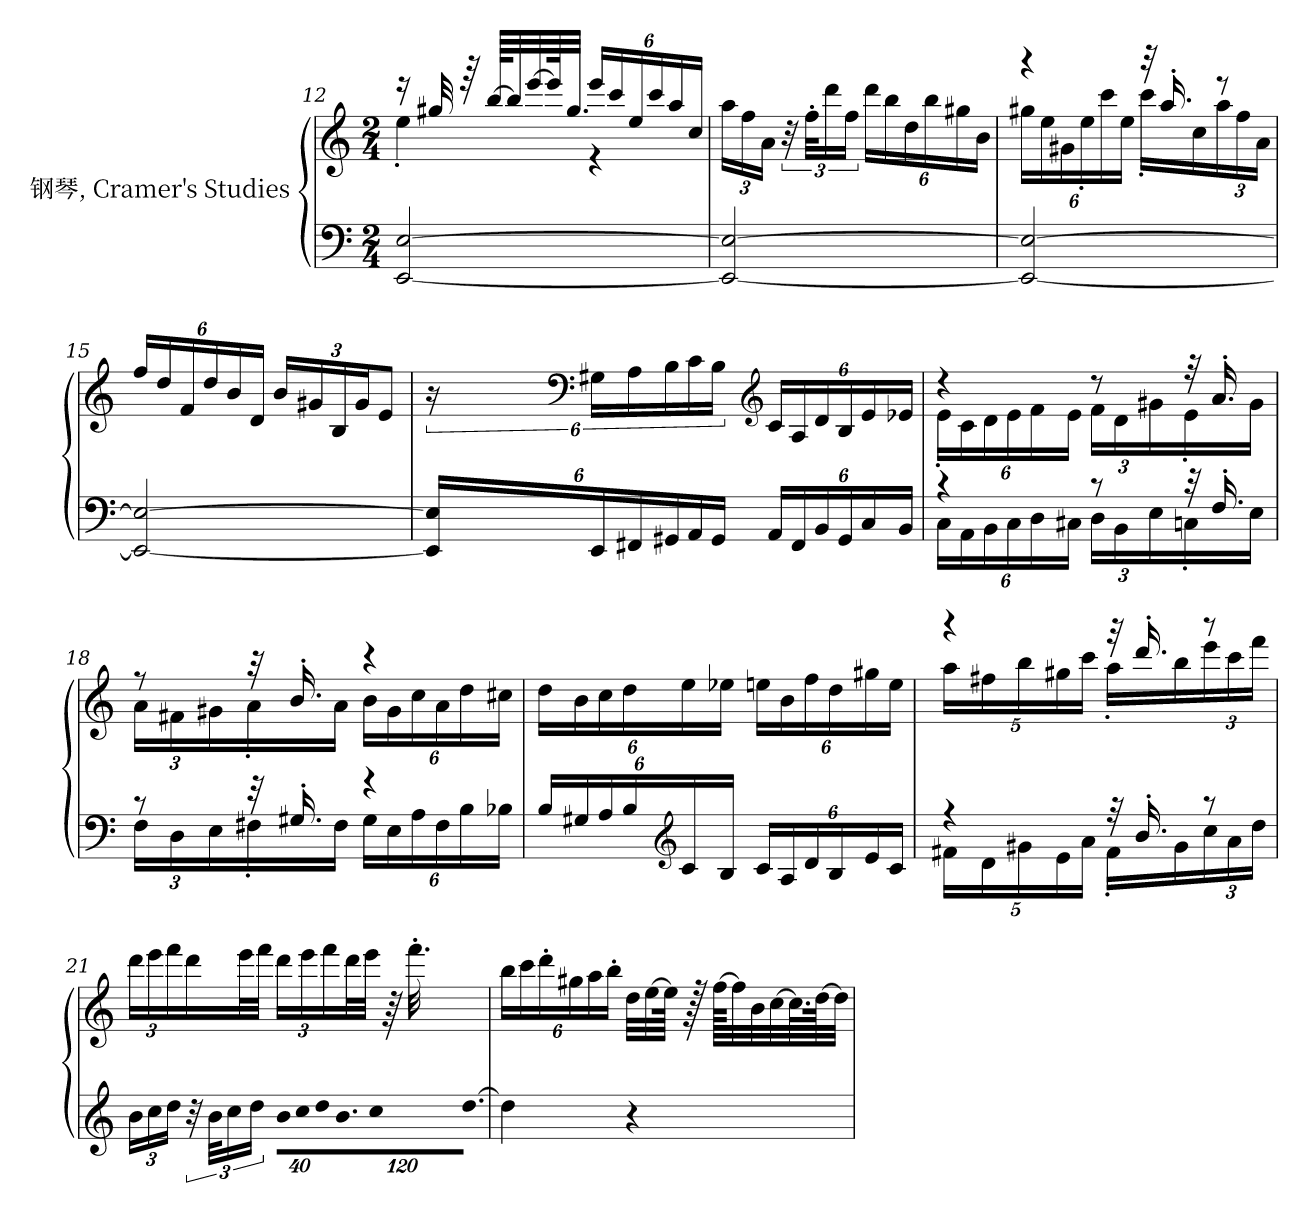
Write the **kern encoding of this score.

**kern	**kern
*part1	*part1
*staff2	*staff1
*I"钢琴, Cramer's Studies	*
!!LO:LB:g=z
*clefF4	*clefG2
*k[]	*k[]
*M2/4	*M2/4
=12	=12
*	*^
[2EE/ [2E/	16r	4ee'\
.	32gg#X/	.
.	64r	.
.	[64bb/KLLL	.
.	32bb/]	.
.	[32eee/	.
.	64eee/K]	.
.	32.gg#/JJJ	.
*	*Xbrackettup	*
.	24eee/LL	4r
.	24ccc/	.
.	24ee/	.
.	24ccc/	.
.	24aa/	.
.	24cc/JJ	.
*	*v	*v
=13	=13
2EE/_ 2E/_	24aa\LL
.	24ff\
.	24a\JJ
*	*brackettup
.	48r
.	48ff'\KLL
.	24ddd\
.	24ff\JJ
*	*Xbrackettup
.	24ddd\LL
.	24bb\
.	24dd\
.	24bb\
.	24gg#X\
.	24b\JJ
!!LO:PB:g=z
=14	=14
*	*^
2EE/_ 2E/_	4r	24gg#X\LL
.	.	24ee\
.	.	24g#X\
.	.	24ee'\
.	.	24ccc\
.	.	24ee\JJ
.	32r	16ccc'\LL
.	16.aa'/	.
.	.	16cc\
.	8r	24aa\
.	.	24ff\
.	.	24a\JJ
*	*v	*v
=15	=15
2EE/_ 2E/_	24ff/LL
.	24dd/
.	24f/
.	24dd/
.	24b/
.	24d/JJ
.	24b/LL
.	24g#X/
.	24B/
.	24g#/J
.	12e/J
=16	=16
*Xbrackettup	*brackettup
24EE/] 24E/]LL	24r
*	*clefF4
24EE/	24G#X\LL
24FF#X/	24A\
*	*Xbrackettup
24GG#X/	24B\
24AA/	24c\
24GG#/JJ	24B\JJ
*	*clefG2
24AA/LL	24c/LL
24FF#/	24A/
24BB/	24d/
24GG#/	24B/
24C/	24e/
24BB/JJ	24e-X/JJ
!!LO:LB:g=z
=17	=17
*^	*^
4r	24C\LL	4r	24e'\LL
.	24AA\	.	24c\
.	24BB\	.	24d\
.	24C\	.	24e\
.	24D\	.	24f\
.	24C#X\JJ	.	24e\JJ
8r	24D\LL	8r	24f\LL
.	24BB\	.	24d\
.	24E\	.	24g#X\
32r	16Cn'\	32r	16e'\
16.F'/	.	16.a'/	.
.	16E\JJ	.	16g#\JJ
=18	=18	=18	=18
8r	24F\LL	8r	24a\LL
.	24D\	.	24f#X\
.	24E\	.	24g#X\
32r	16F#X'\	32r	16a'\
16.G#X'/	.	16.b'/	.
.	16F#\JJ	.	16a\JJ
4r	24G#\LL	4r	24b\LL
.	24E\	.	24g#\
.	24A\	.	24cc\
.	24F#\	.	24a\
.	24B\	.	24dd\
.	24B-X\JJ	.	24cc#X\JJ
*v	*v	*	*
*	*v	*v
!!LO:LB:g=z
=19	=19
24B/LL	24dd\LL
24G#X/	24b\
24A/	24cc\
24B/	24dd\
*clefG2	*
24c/	24ee\
24B/JJ	24ee-X\JJ
24c/LL	24een\LL
24A/	24b\
24d/	24ff\
24B/	24dd\
24e/	24gg#X\
24c/JJ	24ee\JJ
=20	=20
*^	*^
4r	20f#X\LL	4r	20aa\LL
.	20d\	.	20ff#X\
.	20g#X\	.	20bb\
.	20e\	.	20gg#X\
.	20a\JJ	.	20ccc\JJ
32r	16f#'\LL	32r	16aa'\LL
16.b'/	.	16.ddd'/	.
.	16g#\	.	16bb\
8r	24cc\	8r	24eee\
.	24a\	.	24ccc\
.	24dd\JJ	.	24fff\JJ
*v	*v	*	*
*	*v	*v
!!LO:LB:g=z
=21	=21
24b\LL	24ddd\LL
24cc\	24eee\
24dd\JJ	24fff\
*brackettup	*
48r	16ddd\
48b\KLL	.
24cc\	.
.	32eee\L
24dd\JJ	.
.	32fff\JJJ
*Xbrackettup	*
!LO:N:vis=32	!
640%23b\LLL	24ddd\LL
!LO:N:vis=32	!
640%23cc\	.
.	24eee\
!LO:N:vis=32	!
640%23dd\	.
.	24fff\
!LO:N:vis=32.	!
1920%103b\	.
.	32ddd\L
.	32eee\JJJ
!LO:N:vis=32	!
640%23cc\	.
.	64r
!LO:N:vis=32.	!
[1920%103dd\JJJ	.
.	32.fff'\
.	960ryy
=22	=22
4dd\]	24bb\LL
.	24ccc\
.	24ddd'\
.	24gg#X\
.	24aa\
.	24bb'\JJ
4r	32dd\LLL
.	[32ee\
.	64ee\JJJk]
.	128r
.	[128ff\KKLLL
.	32ff\]
.	32b\
.	[32cc\
.	64.cc\L]
.	[128dd\JK
.	32dd\JJJ]
=	=
*-	*-
